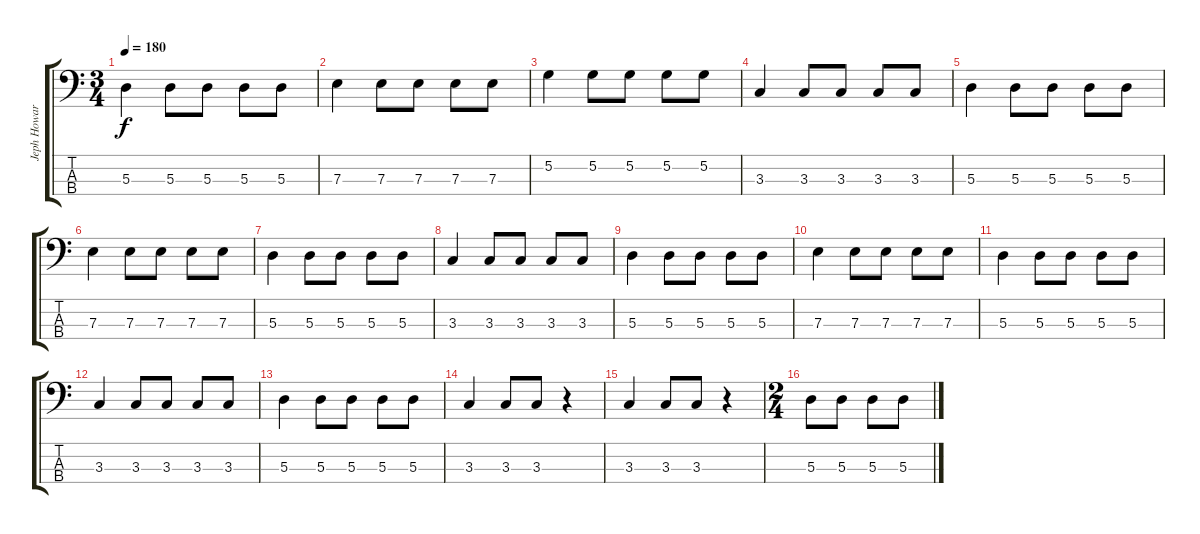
\track ("Jeph Howard" "Jeph Howar") {instrument electricbasspick}
\staff {score tabs}
\tuning (G2 D2 A1 D1) {hide}
\ts (3 4)
\tempo 180
\clef f4
\ks c
5.3.4{dy f} 5.3.8 5.3.8 5.3.8 5.3.8 |
7.3.4 7.3.8 7.3.8 7.3.8 7.3.8 |
5.2.4 5.2.8 5.2.8 5.2.8 5.2.8 |
3.3.4 3.3.8 3.3.8 3.3.8 3.3.8 |
5.3.4 5.3.8 5.3.8 5.3.8 5.3.8 |
7.3.4 7.3.8 7.3.8 7.3.8 7.3.8 |
5.3.4 5.3.8 5.3.8 5.3.8 5.3.8 |
3.3.4 3.3.8 3.3.8 3.3.8 3.3.8 |
5.3.4 5.3.8 5.3.8 5.3.8 5.3.8 |
7.3.4 7.3.8 7.3.8 7.3.8 7.3.8 |
5.3.4 5.3.8 5.3.8 5.3.8 5.3.8 |
3.3.4 3.3.8 3.3.8 3.3.8 3.3.8 |
5.3.4 5.3.8 5.3.8 5.3.8 5.3.8 |
3.3.4 3.3.8 3.3.8 r.4 |
3.3.4 3.3.8 3.3.8 r.4 |
\ts (2 4)
5.3.8 5.3.8 5.3.8 5.3.8
